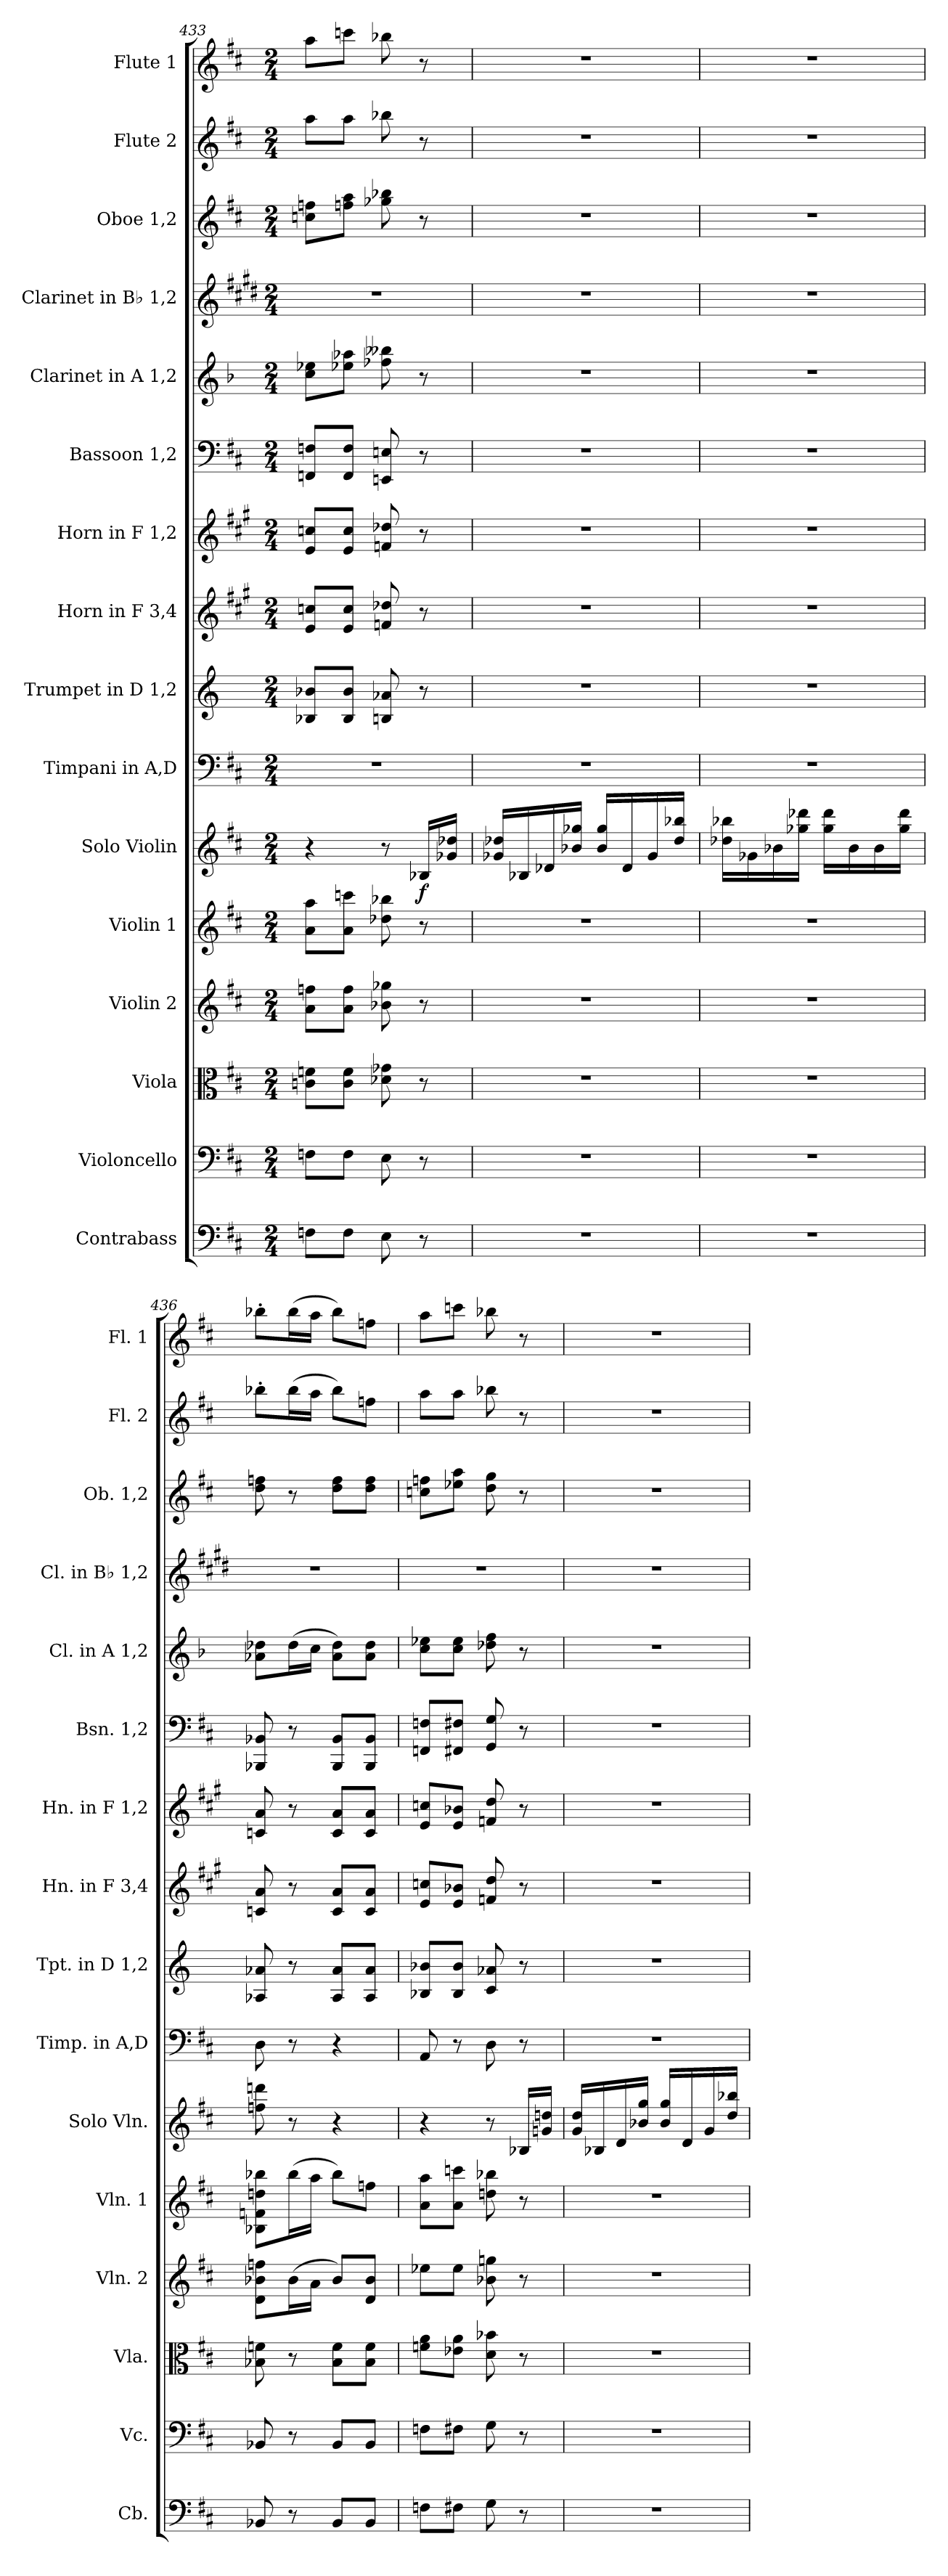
**kern	**kern	**kern	**kern	**kern	**kern	**dynam	**kern	**kern	**kern	**kern	**kern	**kern	**kern	**kern	**kern	**kern
*part16	*part15	*part14	*part13	*part12	*part11	*part11	*part10	*part9	*part8	*part7	*part6	*part5	*part4	*part3	*part2	*part1
*staff16	*staff15	*staff14	*staff13	*staff12	*staff11	*staff11	*staff10	*staff9	*staff8	*staff7	*staff6	*staff5	*staff4	*staff3	*staff2	*staff1
*I"Contrabass	*I"Violoncello	*I"Viola	*I"Violin 2	*I"Violin 1	*I"Solo Violin	*	*I"Timpani in A,D	*I"Trumpet in D 1,2	*I"Horn in F 3,4	*I"Horn in F 1,2	*I"Bassoon 1,2	*I"Clarinet in A 1,2	*I"Clarinet in B♭ 1,2	*I"Oboe 1,2	*I"Flute 2	*I"Flute 1
*I'Cb.	*I'Vc.	*I'Vla.	*I'Vln. 2	*I'Vln. 1	*I'Solo Vln.	*	*I'Timp. in A,D	*I'Tpt. in D 1,2	*I'Hn. in F 3,4	*I'Hn. in F 1,2	*I'Bsn. 1,2	*I'Cl. in A 1,2	*I'Cl. in B♭ 1,2	*I'Ob. 1,2	*I'Fl. 2	*I'Fl. 1
*clefF4	*clefF4	*clefC3	*clefG2	*clefG2	*clefG2	*	*clefF4	*clefG2	*clefG2	*clefG2	*clefF4	*clefG2	*clefG2	*clefG2	*clefG2	*clefG2
*ITrd7c12	*	*	*	*	*	*	*	*ITrd-1c-2	*ITrd4c7	*ITrd4c7	*	*ITrd2c3	*ITrd1c2	*	*	*
*k[f#c#]	*k[f#c#]	*k[f#c#]	*k[f#c#]	*k[f#c#]	*k[f#c#]	*	*k[f#c#]	*k[f#c#]	*k[f#c#]	*k[f#c#]	*k[f#c#]	*k[f#c#]	*k[f#c#]	*k[f#c#]	*k[f#c#]	*k[f#c#]
*M2/4	*M2/4	*M2/4	*M2/4	*M2/4	*M2/4	*	*M2/4	*M2/4	*M2/4	*M2/4	*M2/4	*M2/4	*M2/4	*M2/4	*M2/4	*M2/4
=433	=433	=433	=433	=433	=433	=433	=433	=433	=433	=433	=433	=433	=433	=433	=433	=433
8FFn\L	8Fn\L	8cn\ 8fn\L	8a\ 8ffn\L	8a\ 8aa\L	4r	.	2r	8cn/ 8ccn/L	8A/ 8fn/L	8A/ 8fn/L	8FFn/ 8Fn/L	8a\ 8ccn\L	2r	8ccn\ 8ffn\L	8aa\L	8aa\L
8FF\J	8F\J	8c\ 8f\J	8a\ 8ff\J	8a\ 8cccn\J	.	.	.	8c/ 8cc/J	8A/ 8f/J	8A/ 8f/J	8FF/ 8F/J	8ccn\ 8ffn\J	.	8ffn\ 8aa\J	8aa\J	8cccn\J
8EE\	8E\	8d-X\ 8g-X\	8b-X\ 8gg-X\	8dd-X\ 8bb-X\	8r	.	.	8c#X/ 8b-X/	8B-X/ 8g-X/	8B-X/ 8g-X/	8EEn/ 8En/	8dd-X\ 8gg-X\	.	8gg-X\ 8bb-X\	8bb-X\	8bb-X\
!	!	!	!	!	!	!LO:DY:b	!	!	!	!	!	!	!	!	!	!
8r	8r	8r	8r	8r	16B-X/LL	f	.	8r	8r	8r	8r	8r	.	8r	8r	8r
.	.	.	.	.	16g-X/ 16dd-X/JJ	.	.	.	.	.	.	.	.	.	.	.
=434	=434	=434	=434	=434	=434	=434	=434	=434	=434	=434	=434	=434	=434	=434	=434	=434
2r	2r	2r	2r	2r	16g-X/ 16dd-X/LL	.	2r	2r	2r	2r	2r	2r	2r	2r	2r	2r
.	.	.	.	.	16B-X/	.	.	.	.	.	.	.	.	.	.	.
.	.	.	.	.	16d-X/	.	.	.	.	.	.	.	.	.	.	.
.	.	.	.	.	16b-X/ 16gg-X/JJ	.	.	.	.	.	.	.	.	.	.	.
.	.	.	.	.	16b-/ 16gg-/LL	.	.	.	.	.	.	.	.	.	.	.
.	.	.	.	.	16d-/	.	.	.	.	.	.	.	.	.	.	.
.	.	.	.	.	16g-/	.	.	.	.	.	.	.	.	.	.	.
.	.	.	.	.	16dd-/ 16bb-X/JJ	.	.	.	.	.	.	.	.	.	.	.
=435	=435	=435	=435	=435	=435	=435	=435	=435	=435	=435	=435	=435	=435	=435	=435	=435
2r	2r	2r	2r	2r	16dd-X\ 16bb-X\LL	.	2r	2r	2r	2r	2r	2r	2r	2r	2r	2r
.	.	.	.	.	16g-X\	.	.	.	.	.	.	.	.	.	.	.
.	.	.	.	.	16b-X\	.	.	.	.	.	.	.	.	.	.	.
.	.	.	.	.	16gg-X\ 16ddd-X\JJ	.	.	.	.	.	.	.	.	.	.	.
.	.	.	.	.	16gg-\ 16ddd-\LL	.	.	.	.	.	.	.	.	.	.	.
.	.	.	.	.	16b-\	.	.	.	.	.	.	.	.	.	.	.
.	.	.	.	.	16b-\	.	.	.	.	.	.	.	.	.	.	.
.	.	.	.	.	16gg-\ 16ddd-\JJ	.	.	.	.	.	.	.	.	.	.	.
!!LO:PB:g=z
=436	=436	=436	=436	=436	=436	=436	=436	=436	=436	=436	=436	=436	=436	=436	=436	=436
8BBB-X/	8BB-X/	8B-X\ 8fn\	8d\ 8b-X\ 8ffn\L	8B-X\ 8fn\ 8ddn\ 8bb-X\L	8ffn\ 8dddn\	.	8D\	8B-X/ 8b-X/	8Fn/ 8d/	8Fn/ 8d/	8BBB-X/ 8BB-X/	8fn\ 8b-X\L	2r	8dd\ 8ffn\	8bb-X'\L	8bb-X'\L
8r	8r	8r	(>16b-\L	(>16bb-\L	8r	.	8r	8r	8r	8r	8r	(>16b-\L	.	8r	(>16bb-\L	(>16bb-\L
.	.	.	16a\JJ	16aa\JJ	.	.	.	.	.	.	.	16a\JJ	.	.	16aa\JJ	16aa\JJ
8BBB-/L	8BB-/L	8B-\ 8f\L	8b-/L)	8bb-\L)	4r	.	4r	8B-/ 8b-/L	8F/ 8d/L	8F/ 8d/L	8BBB-/ 8BB-/L	8f\ 8b-\L)	.	8dd\ 8ff\L	8bb-\L)	8bb-\L)
8BBB-/J	8BB-/J	8B-\ 8f\J	8d/ 8b-/J	8ffn\J	.	.	.	8B-/ 8b-/J	8F/ 8d/J	8F/ 8d/J	8BBB-/ 8BB-/J	8f\ 8b-\J	.	8dd\ 8ff\J	8ffn\J	8ffn\J
=437	=437	=437	=437	=437	=437	=437	=437	=437	=437	=437	=437	=437	=437	=437	=437	=437
8FFn\L	8Fn\L	8fn\ 8a\L	8ee-X\L	8a\ 8aa\L	4r	.	8AA/	8cn/ 8ccn/L	8A/ 8fn/L	8A/ 8fn/L	8FFn/ 8Fn/L	8a\ 8ccn\L	2r	8ccn\ 8ffn\L	8aa\L	8aa\L
8FF#X\J	8F#X\J	8e-X\ 8a\J	8ee-\J	8a\ 8cccn\J	.	.	8r	8c/ 8cc/J	8A/ 8e-X/J	8A/ 8e-X/J	8FF#X/ 8F#X/J	8a\ 8cc\J	.	8ee-X\ 8aa\J	8aa\J	8cccn\J
8GG\	8G\	8d\ 8b-X\	8b-X\ 8ggn\	8ddn\ 8bb-X\	8r	.	8D\	8d/ 8b-X/	8B-X/ 8g/	8B-X/ 8g/	8GG/ 8G/	8b-X\ 8dd\	.	8dd\ 8gg\	8bb-X\	8bb-X\
8r	8r	8r	8r	8r	16B-X/LL	.	8r	8r	8r	8r	8r	8r	.	8r	8r	8r
.	.	.	.	.	16gn/ 16ddn/JJ	.	.	.	.	.	.	.	.	.	.	.
=438	=438	=438	=438	=438	=438	=438	=438	=438	=438	=438	=438	=438	=438	=438	=438	=438
2r	2r	2r	2r	2r	16g/ 16dd/LL	.	2r	2r	2r	2r	2r	2r	2r	2r	2r	2r
.	.	.	.	.	16B-X/	.	.	.	.	.	.	.	.	.	.	.
.	.	.	.	.	16d/	.	.	.	.	.	.	.	.	.	.	.
.	.	.	.	.	16b-X/ 16gg/JJ	.	.	.	.	.	.	.	.	.	.	.
.	.	.	.	.	16b-/ 16gg/LL	.	.	.	.	.	.	.	.	.	.	.
.	.	.	.	.	16d/	.	.	.	.	.	.	.	.	.	.	.
.	.	.	.	.	16g/	.	.	.	.	.	.	.	.	.	.	.
.	.	.	.	.	16dd/ 16bb-X/JJ	.	.	.	.	.	.	.	.	.	.	.
=	=	=	=	=	=	=	=	=	=	=	=	=	=	=	=	=
*-	*-	*-	*-	*-	*-	*-	*-	*-	*-	*-	*-	*-	*-	*-	*-	*-
